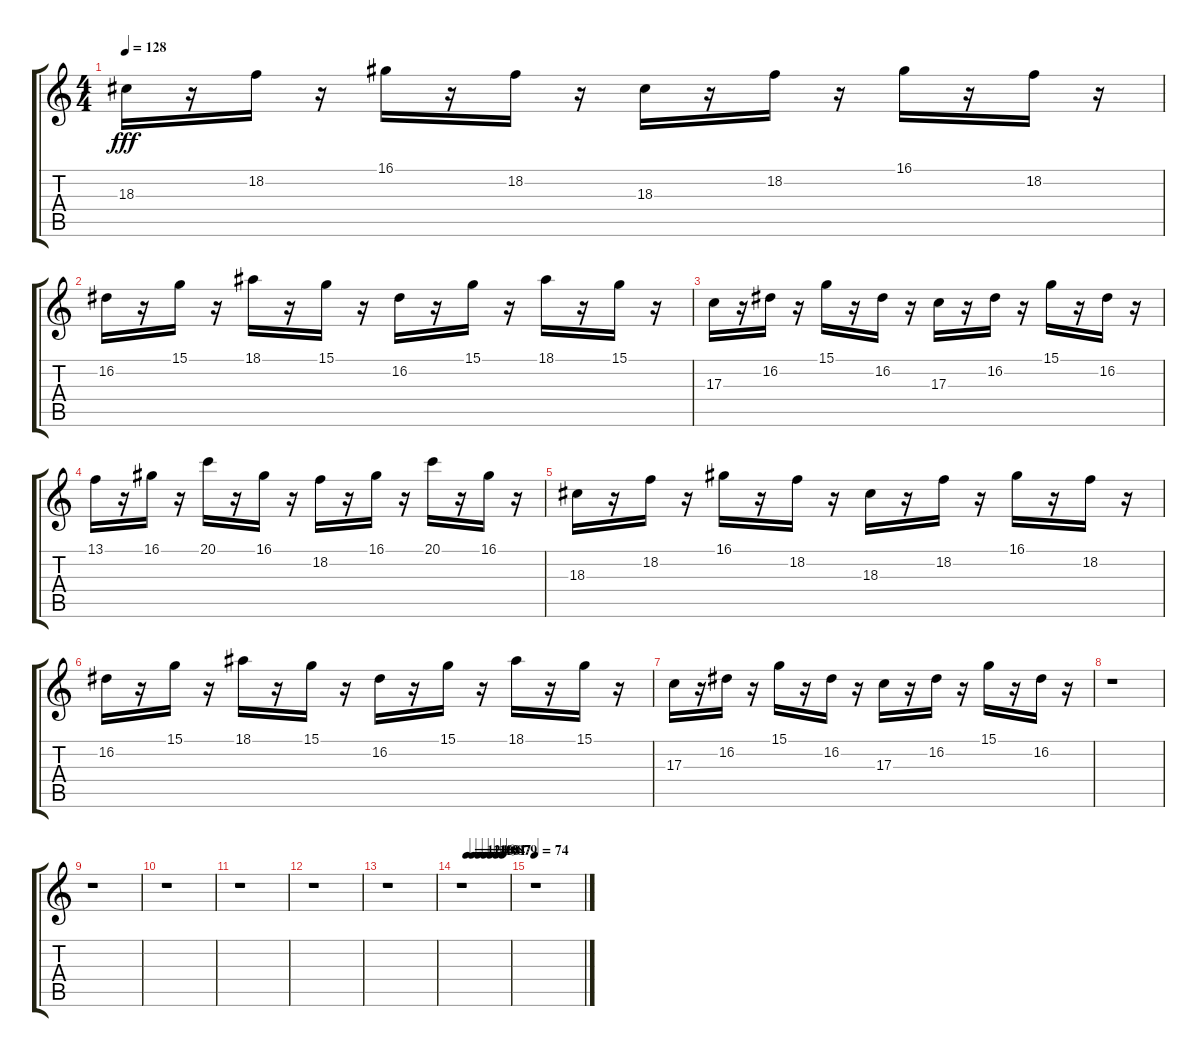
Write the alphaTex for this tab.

\track "" {instrument brasssection}
\staff {score tabs}
\tuning (E4 B3 G3 D3 A2 E2) {hide}
\ts (4 4)
\tempo 128
\clef g2
\ks c
18.3.16{dy fff} r.16 18.2.16 r.16 16.1.16 r.16 18.2.16 r.16 18.3.16 r.16 18.2.16 r.16 16.1.16 r.16 18.2.16 r.16 |
16.2.16 r.16 15.1.16 r.16 18.1.16 r.16 15.1.16 r.16 16.2.16 r.16 15.1.16 r.16 18.1.16 r.16 15.1.16 r.16 |
17.3.16 r.16 16.2.16 r.16 15.1.16 r.16 16.2.16 r.16 17.3.16 r.16 16.2.16 r.16 15.1.16 r.16 16.2.16 r.16 |
13.1.16 r.16 16.1.16 r.16 20.1.16 r.16 16.1.16 r.16 18.2.16 r.16 16.1.16 r.16 20.1.16 r.16 16.1.16 r.16 |
18.3.16 r.16 18.2.16 r.16 16.1.16 r.16 18.2.16 r.16 18.3.16 r.16 18.2.16 r.16 16.1.16 r.16 18.2.16 r.16 |
16.2.16 r.16 15.1.16 r.16 18.1.16 r.16 15.1.16 r.16 16.2.16 r.16 15.1.16 r.16 18.1.16 r.16 15.1.16 r.16 |
17.3.16 r.16 16.2.16 r.16 15.1.16 r.16 16.2.16 r.16 17.3.16 r.16 16.2.16 r.16 15.1.16 r.16 16.2.16 r.16 |
r.1 |
r.1 |
r.1 |
r.1 |
r.1 |
r.1 |
\tempo (124 0.125)
\tempo (116 0.25)
\tempo (108 0.375)
\tempo (101 0.5)
\tempo (94 0.625)
\tempo (87 0.75)
\tempo (79 0.875)
r.1 |
\tempo 74
r.1
